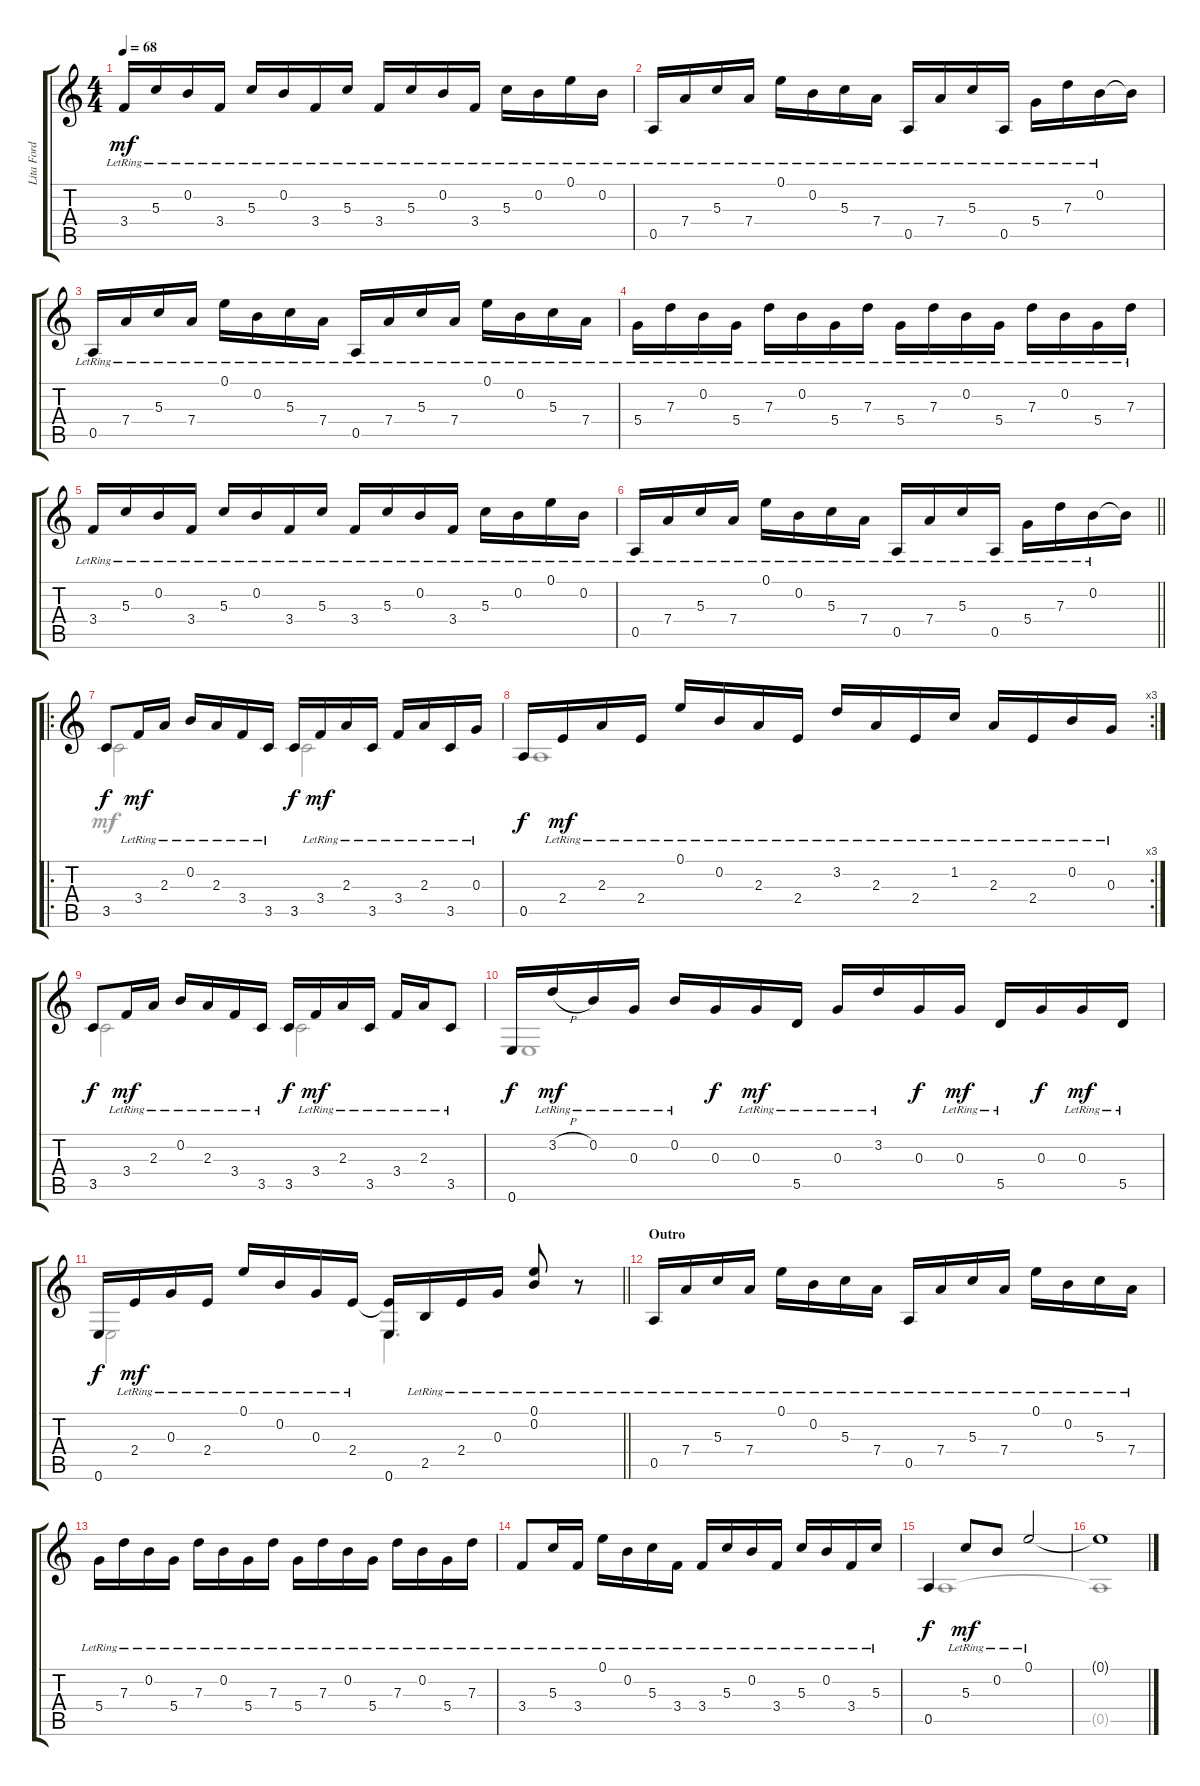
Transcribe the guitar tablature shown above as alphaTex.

\track ("Lita Ford" "Lita Ford") {instrument acousticguitarnylon}
\staff {score tabs}
\tuning (E4 B3 G3 D3 A2 E2) {hide}
\voice
\ts (4 4)
\tempo 68
\clef g2
\ks c
3.4{lr}.16{dy mf} 5.3{lr}.16 0.2{lr}.16 3.4{lr}.16 5.3{lr}.16 0.2{lr}.16 3.4{lr}.16 5.3{lr}.16 3.4{lr}.16 5.3{lr}.16 0.2{lr}.16 3.4{lr}.16 5.3{lr}.16 0.2{lr}.16 0.1{lr}.16 0.2{lr}.16 |
0.5{lr}.16 7.4{lr}.16 5.3{lr}.16 7.4{lr}.16 0.1{lr}.16 0.2{lr}.16 5.3{lr}.16 7.4{lr}.16 0.5{lr}.16 7.4{lr}.16 5.3{lr}.16 0.5{lr}.16 5.4{lr}.16 7.3{lr}.16 0.2{lr}.16 0.2{t}.16 |
0.5{lr}.16 7.4{lr}.16 5.3{lr}.16 7.4{lr}.16 0.1{lr}.16 0.2{lr}.16 5.3{lr}.16 7.4{lr}.16 0.5{lr}.16 7.4{lr}.16 5.3{lr}.16 7.4{lr}.16 0.1{lr}.16 0.2{lr}.16 5.3{lr}.16 7.4{lr}.16 |
5.4{lr}.16 7.3{lr}.16 0.2{lr}.16 5.4{lr}.16 7.3{lr}.16 0.2{lr}.16 5.4{lr}.16 7.3{lr}.16 5.4{lr}.16 7.3{lr}.16 0.2{lr}.16 5.4{lr}.16 7.3{lr}.16 0.2{lr}.16 5.4{lr}.16 7.3{lr}.16 |
3.4{lr}.16 5.3{lr}.16 0.2{lr}.16 3.4{lr}.16 5.3{lr}.16 0.2{lr}.16 3.4{lr}.16 5.3{lr}.16 3.4{lr}.16 5.3{lr}.16 0.2{lr}.16 3.4{lr}.16 5.3{lr}.16 0.2{lr}.16 0.1{lr}.16 0.2{lr}.16 |
\barLineRight lightlight
0.5{lr}.16 7.4{lr}.16 5.3{lr}.16 7.4{lr}.16 0.1{lr}.16 0.2{lr}.16 5.3{lr}.16 7.4{lr}.16 0.5{lr}.16 7.4{lr}.16 5.3{lr}.16 0.5{lr}.16 5.4{lr}.16 7.3{lr}.16 0.2{lr}.16 0.2{t}.16 |
\ro
3.5.8{dy f} 3.4{lr}.16{dy mf} 2.3{lr}.16 0.2{lr}.16 2.3{lr}.16 3.4{lr}.16 3.5{lr}.16 3.5.16{dy f} 3.4{lr}.16{dy mf} 2.3{lr}.16 3.5{lr}.16 3.4{lr}.16 2.3{lr}.16 3.5{lr}.16 0.3{lr}.16 |
\rc 3
0.5.16{dy f} 2.4{lr}.16{dy mf} 2.3{lr}.16 2.4{lr}.16 0.1{lr}.16 0.2{lr}.16 2.3{lr}.16 2.4{lr}.16 3.2{lr}.16 2.3{lr}.16 2.4{lr}.16 1.2{lr}.16 2.3{lr}.16 2.4{lr}.16 0.2{lr}.16 0.3{lr}.16 |
3.5.8{dy f} 3.4{lr}.16{dy mf} 2.3{lr}.16 0.2{lr}.16 2.3{lr}.16 3.4{lr}.16 3.5{lr}.16 3.5.16{dy f} 3.4{lr}.16{dy mf} 2.3{lr}.16 3.5{lr}.16 3.4{lr}.16 2.3{lr}.16 3.5{lr}.8 |
0.6.16{dy f} 3.2{h lr}.16{dy mf} 0.2{lr}.16 0.3{lr}.16 0.2{lr}.16 0.3.16{dy f} 0.3{lr}.16{dy mf} 5.5{lr}.16 0.3{lr}.16 3.2{lr}.16 0.3.16{dy f} 0.3{lr}.16{dy mf} 5.5{lr}.16 0.3.16{dy f} 0.3{lr}.16{dy mf} 5.5{lr}.16 |
\barLineRight lightlight
0.6.16{dy f} 2.4{lr}.16{dy mf} 0.3{lr}.16 2.4{lr}.16 0.1{lr}.16 0.2{lr}.16 0.3{lr}.16 2.4{lr}.16 (2.4{t} 0.6).16 2.5{lr}.16 2.4{lr}.16 0.3{lr}.16 (0.1{lr} 0.2{lr}).8 r.8 |
\section ("" "Outro")
0.5{lr}.16 7.4{lr}.16 5.3{lr}.16 7.4{lr}.16 0.1{lr}.16 0.2{lr}.16 5.3{lr}.16 7.4{lr}.16 0.5{lr}.16 7.4{lr}.16 5.3{lr}.16 7.4{lr}.16 0.1{lr}.16 0.2{lr}.16 5.3{lr}.16 7.4{lr}.16 |
5.4{lr}.16 7.3{lr}.16 0.2{lr}.16 5.4{lr}.16 7.3{lr}.16 0.2{lr}.16 5.4{lr}.16 7.3{lr}.16 5.4{lr}.16 7.3{lr}.16 0.2{lr}.16 5.4{lr}.16 7.3{lr}.16 0.2{lr}.16 5.4{lr}.16 7.3{lr}.16 |
3.4{lr}.8 5.3{lr}.16 3.4{lr}.16 0.1{lr}.16 0.2{lr}.16 5.3{lr}.16 3.4{lr}.16 3.4{lr}.16 5.3{lr}.16 0.2{lr}.16 3.4{lr}.16 5.3{lr}.16 0.2{lr}.16 3.4{lr}.16 5.3{lr}.16 |
0.5.4{dy f} 5.3{lr}.8{dy mf} 0.2{lr}.8 0.1{lr}.2 |
0.1{t}.1
\voice
\clef g2
\ottava regular
\simile none
\ks c
|
|
|
|
|
\barLineRight lightlight
|
3.5.2 3.5.2 |
0.5.1 |
3.5.2 3.5.2 |
0.6.1 |
\barLineRight lightlight
0.6.2 0.6.4{d} r.8 |
|
|
|
0.5.1 |
0.5{t}.1
